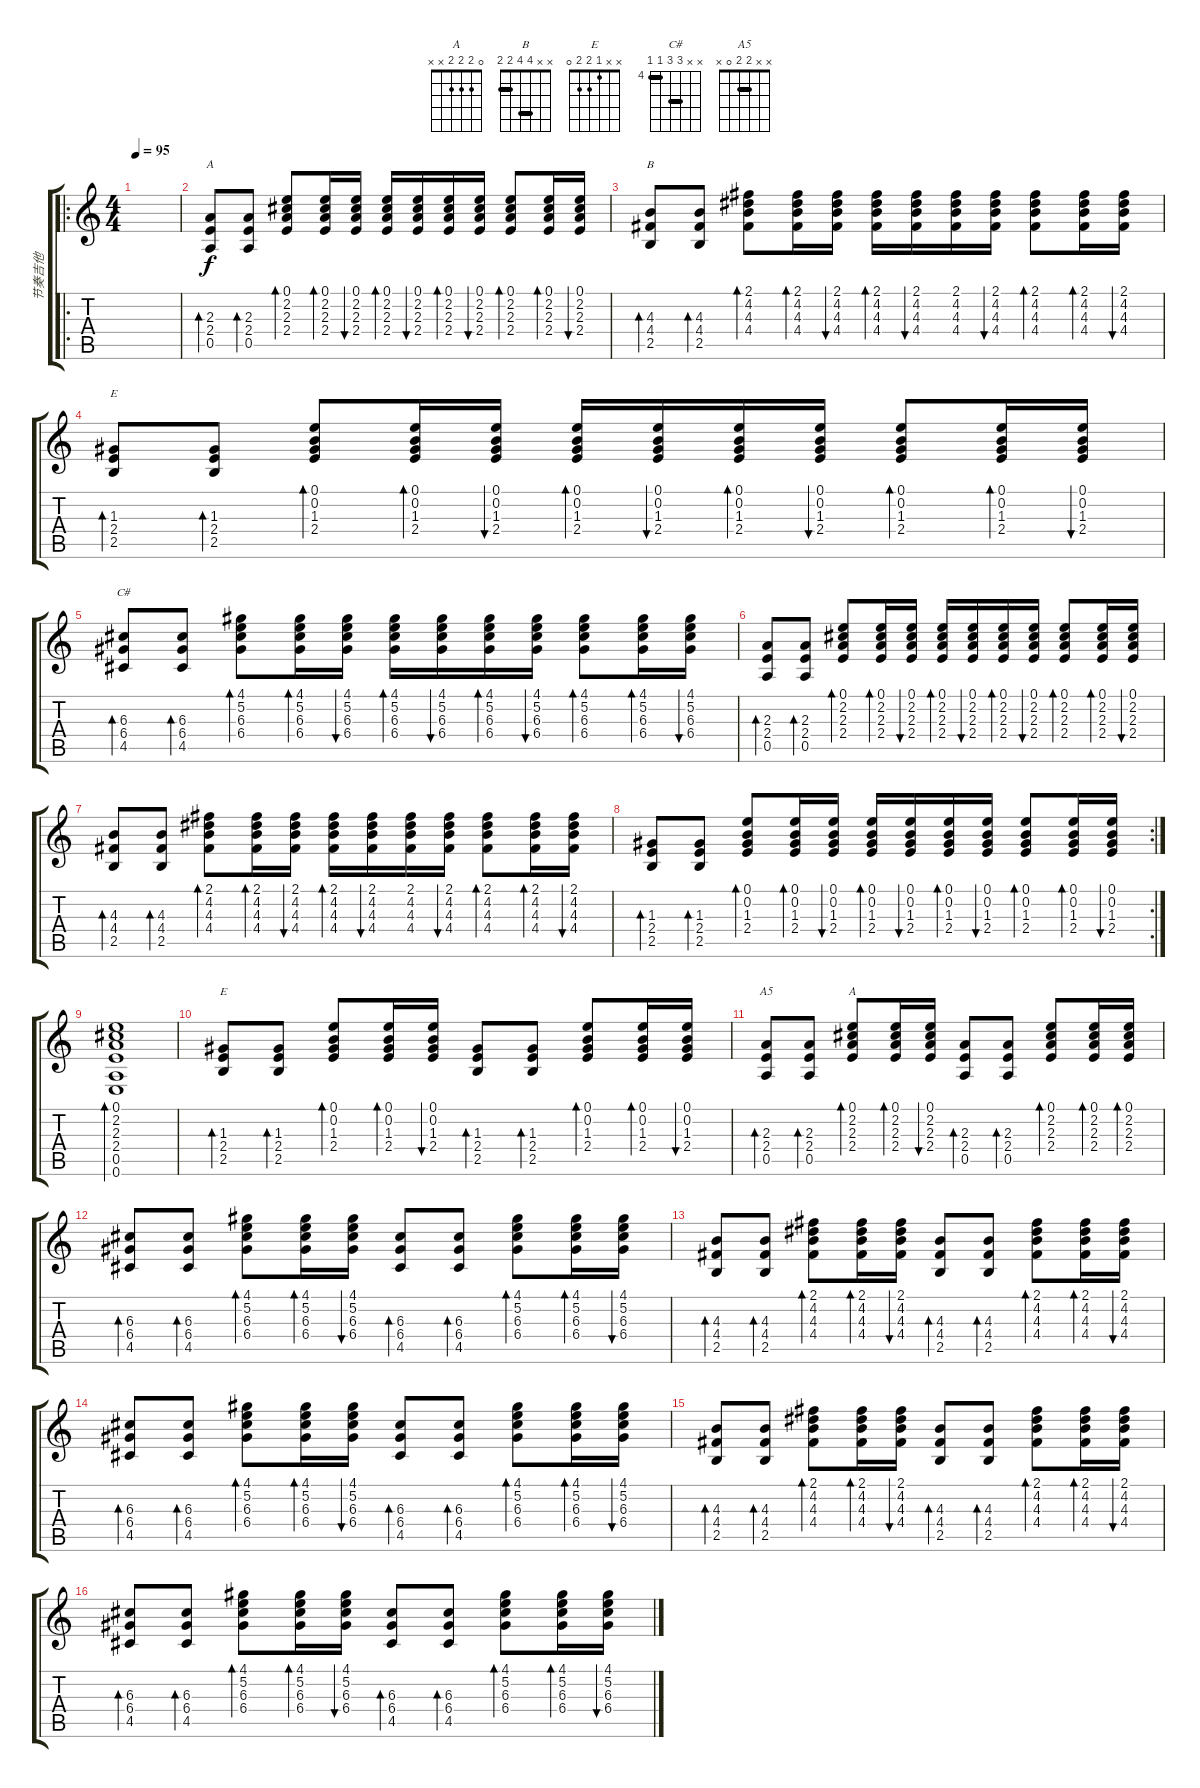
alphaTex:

\track ("节奏吉他" "节奏吉他") {instrument acousticguitarsteel}
\staff {score tabs}
\tuning (E4 B3 G3 D3 A2 E2) {hide}
\chord ("A" 0 2 2 2 0 x)
\chord ("B" x x 4 4 2 2) {barre (2 4)}
\chord ("E" 0 0 1 2 2 x)
\chord ("C#" x x 6 6 4 4) {firstfret 4 barre (4 6)}
\chord ("E" x x 1 2 2 0)
\chord ("A5" x x 2 2 0 x) {barre 2}
\chord ("A" 0 2 2 2 x x)
\ro
\ts (4 4)
\tempo 95
\clef g2
\ks c
|
(2.3 2.4 0.5).8{bd 60 ch "A"} (2.3 2.4 0.5).8{bd 60} (0.1 2.2 2.3 2.4).8{bd 60} (0.1 2.2 2.3 2.4).16{bd 60} (0.1 2.2 2.3 2.4).16{bu 60} (0.1 2.2 2.3 2.4).16{bd 60} (0.1 2.2 2.3 2.4).16{bu 60} (0.1 2.2 2.3 2.4).16{bd 60} (0.1 2.2 2.3 2.4).16{bu 60} (0.1 2.2 2.3 2.4).8{bd 60} (0.1 2.2 2.3 2.4).16{bd 60} (0.1 2.2 2.3 2.4).16{bu 60} |
(4.3 4.4 2.5).8{bd 60 ch "B"} (4.3 4.4 2.5).8{bd 60} (2.1 4.2 4.3 4.4).8{bd 60} (2.1 4.2 4.3 4.4).16{bd 60} (2.1 4.2 4.3 4.4).16{bu 60} (2.1 4.2 4.3 4.4).16{bd 60} (2.1 4.2 4.3 4.4).16{bu 60} (2.1 4.2 4.3 4.4).16 (2.1 4.2 4.3 4.4).16{bu 60} (2.1 4.2 4.3 4.4).8{bd 60} (2.1 4.2 4.3 4.4).16{bd 60} (2.1 4.2 4.3 4.4).16{bu 60} |
(1.3 2.4 2.5).8{bd 60 ch "E"} (1.3 2.4 2.5).8{bd 60} (0.1 0.2 1.3 2.4).8{bd 60} (0.1 0.2 1.3 2.4).16{bd 60} (0.1 0.2 1.3 2.4).16{bu 60} (0.1 0.2 1.3 2.4).16{bd 60} (0.1 0.2 1.3 2.4).16{bu 60} (0.1 0.2 1.3 2.4).16{bd 60} (0.1 0.2 1.3 2.4).16{bu 60} (0.1 0.2 1.3 2.4).8{bd 60} (0.1 0.2 1.3 2.4).16{bd 60} (0.1 0.2 1.3 2.4).16{bu 60} |
(6.3 6.4 4.5).8{bd 60 ch "C#"} (6.3 6.4 4.5).8{bd 60} (4.1 5.2 6.3 6.4).8{bd 60} (4.1 5.2 6.3 6.4).16{bd 60} (4.1 5.2 6.3 6.4).16{bu 60} (4.1 5.2 6.3 6.4).16{bd 60} (4.1 5.2 6.3 6.4).16{bu 60} (4.1 5.2 6.3 6.4).16{bd 60} (4.1 5.2 6.3 6.4).16{bu 60} (4.1 5.2 6.3 6.4).8{bd 60} (4.1 5.2 6.3 6.4).16{bd 60} (4.1 5.2 6.3 6.4).16{bu 60} |
(2.3 2.4 0.5).8{bd 60} (2.3 2.4 0.5).8{bd 60} (0.1 2.2 2.3 2.4).8{bd 60} (0.1 2.2 2.3 2.4).16{bd 60} (0.1 2.2 2.3 2.4).16{bu 60} (0.1 2.2 2.3 2.4).16{bd 60} (0.1 2.2 2.3 2.4).16{bu 60} (0.1 2.2 2.3 2.4).16{bd 60} (0.1 2.2 2.3 2.4).16{bu 60} (0.1 2.2 2.3 2.4).8{bd 60} (0.1 2.2 2.3 2.4).16{bd 60} (0.1 2.2 2.3 2.4).16{bu 60} |
(4.3 4.4 2.5).8{bd 60} (4.3 4.4 2.5).8{bd 60} (2.1 4.2 4.3 4.4).8{bd 60} (2.1 4.2 4.3 4.4).16{bd 60} (2.1 4.2 4.3 4.4).16{bu 60} (2.1 4.2 4.3 4.4).16{bd 60} (2.1 4.2 4.3 4.4).16{bu 60} (2.1 4.2 4.3 4.4).16 (2.1 4.2 4.3 4.4).16{bu 60} (2.1 4.2 4.3 4.4).8{bd 60} (2.1 4.2 4.3 4.4).16{bd 60} (2.1 4.2 4.3 4.4).16{bu 60} |
\rc 2
(1.3 2.4 2.5).8{bd 60} (1.3 2.4 2.5).8{bd 60} (0.1 0.2 1.3 2.4).8{bd 60} (0.1 0.2 1.3 2.4).16{bd 60} (0.1 0.2 1.3 2.4).16{bu 60} (0.1 0.2 1.3 2.4).16{bd 60} (0.1 0.2 1.3 2.4).16{bu 60} (0.1 0.2 1.3 2.4).16{bd 60} (0.1 0.2 1.3 2.4).16{bu 60} (0.1 0.2 1.3 2.4).8{bd 60} (0.1 0.2 1.3 2.4).16{bd 60} (0.1 0.2 1.3 2.4).16{bu 60} |
(0.1 2.2 2.3 2.4 0.5 0.6).1{bd 240 volume 16 balance 16} |
(1.3 2.4 2.5).8{bd 60 ch "E" volume 14 balance 8} (1.3 2.4 2.5).8{bd 60} (0.1 0.2 1.3 2.4).8{bd 60} (0.1 0.2 1.3 2.4).16{bd 60} (0.1 0.2 1.3 2.4).16{bu 60} (1.3 2.4 2.5).8{bd 60} (1.3 2.4 2.5).8{bd 60} (0.1 0.2 1.3 2.4).8{bd 60} (0.1 0.2 1.3 2.4).16{bd 60} (0.1 0.2 1.3 2.4).16{bu 60} |
(2.3 2.4 0.5).8{bd 60 ch "A5"} (2.3 2.4 0.5).8{bd 60} (0.1 2.2 2.3 2.4).8{bd 60 ch "A"} (0.1 2.2 2.3 2.4).16{bd 60} (0.1 2.2 2.3 2.4).16{bu 60} (2.3 2.4 0.5).8{bd 60} (2.3 2.4 0.5).8{bd 60} (0.1 2.2 2.3 2.4).8{bd 60} (0.1 2.2 2.3 2.4).16{bd 60} (0.1 2.2 2.3 2.4).16{bd 60} |
(6.3 6.4 4.5).8{bd 60} (6.3 6.4 4.5).8{bd 60} (4.1 5.2 6.3 6.4).8{bd 60} (4.1 5.2 6.3 6.4).16{bd 60} (4.1 5.2 6.3 6.4).16{bu 60} (6.3 6.4 4.5).8{bd 60} (6.3 6.4 4.5).8{bd 60} (4.1 5.2 6.3 6.4).8{bd 60} (4.1 5.2 6.3 6.4).16{bd 60} (4.1 5.2 6.3 6.4).16{bu 60} |
(4.3 4.4 2.5).8{bd 60} (4.3 4.4 2.5).8{bd 60} (2.1 4.2 4.3 4.4).8{bd 60} (2.1 4.2 4.3 4.4).16{bd 60} (2.1 4.2 4.3 4.4).16{bu 60} (4.3 4.4 2.5).8{bd 60} (4.3 4.4 2.5).8{bd 60} (2.1 4.2 4.3 4.4).8{bd 60} (2.1 4.2 4.3 4.4).16{bd 60} (2.1 4.2 4.3 4.4).16{bu 60} |
(6.3 6.4 4.5).8{bd 60} (6.3 6.4 4.5).8{bd 60} (4.1 5.2 6.3 6.4).8{bd 60} (4.1 5.2 6.3 6.4).16{bd 60} (4.1 5.2 6.3 6.4).16{bu 60} (6.3 6.4 4.5).8{bd 60} (6.3 6.4 4.5).8{bd 60} (4.1 5.2 6.3 6.4).8{bd 60} (4.1 5.2 6.3 6.4).16{bd 60} (4.1 5.2 6.3 6.4).16{bu 60} |
(4.3 4.4 2.5).8{bd 60} (4.3 4.4 2.5).8{bd 60} (2.1 4.2 4.3 4.4).8{bd 60} (2.1 4.2 4.3 4.4).16{bd 60} (2.1 4.2 4.3 4.4).16{bu 60} (4.3 4.4 2.5).8{bd 60} (4.3 4.4 2.5).8{bd 60} (2.1 4.2 4.3 4.4).8{bd 60} (2.1 4.2 4.3 4.4).16{bd 60} (2.1 4.2 4.3 4.4).16{bu 60} |
(6.3 6.4 4.5).8{bd 60} (6.3 6.4 4.5).8{bd 60} (4.1 5.2 6.3 6.4).8{bd 60} (4.1 5.2 6.3 6.4).16{bd 60} (4.1 5.2 6.3 6.4).16{bu 60} (6.3 6.4 4.5).8{bd 60} (6.3 6.4 4.5).8{bd 60} (4.1 5.2 6.3 6.4).8{bd 60} (4.1 5.2 6.3 6.4).16{bd 60} (4.1 5.2 6.3 6.4).16{bu 60}
